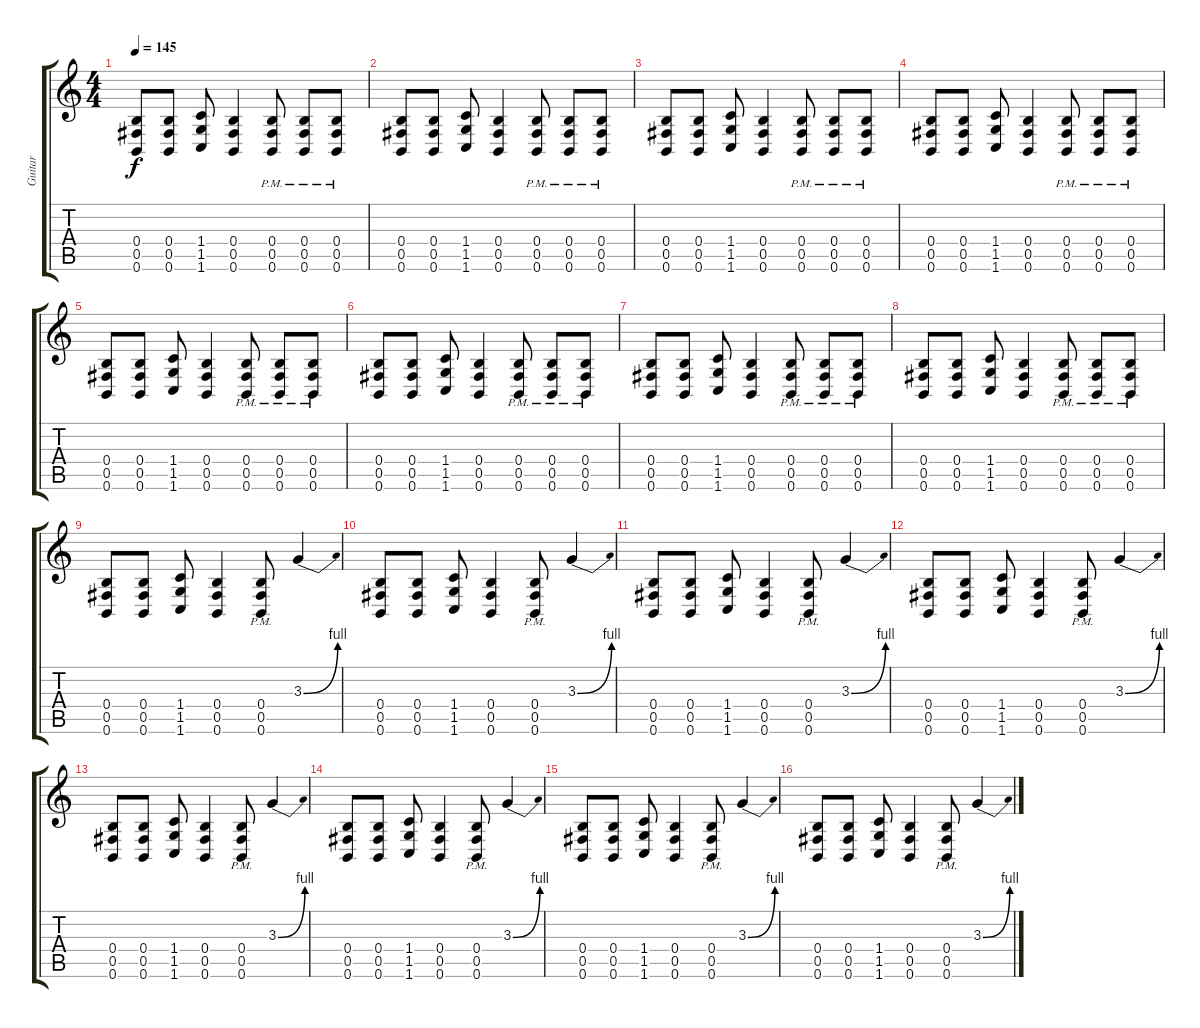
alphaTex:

\track ("Guitar" "Guitar") {instrument distortionguitar}
\staff {score tabs}
\tuning (Db4 Ab3 E3 B2 Gb2 B1) {hide}
\ts (4 4)
\tempo 145
\clef g2
\ks c
(0.4 0.5 0.6).8{dy f} (0.4 0.5 0.6).8 (1.4 1.5 1.6).8 (0.4 0.5 0.6).4 (0.4{pm} 0.5{pm} 0.6{pm}).8 (0.4{pm} 0.5{pm} 0.6{pm}).8 (0.4{pm} 0.5{pm} 0.6{pm}).8 |
(0.4 0.5 0.6).8 (0.4 0.5 0.6).8 (1.4 1.5 1.6).8 (0.4 0.5 0.6).4 (0.4{pm} 0.5{pm} 0.6{pm}).8 (0.4{pm} 0.5{pm} 0.6{pm}).8 (0.4{pm} 0.5{pm} 0.6{pm}).8 |
(0.4 0.5 0.6).8 (0.4 0.5 0.6).8 (1.4 1.5 1.6).8 (0.4 0.5 0.6).4 (0.4{pm} 0.5{pm} 0.6{pm}).8 (0.4{pm} 0.5{pm} 0.6{pm}).8 (0.4{pm} 0.5{pm} 0.6{pm}).8 |
(0.4 0.5 0.6).8 (0.4 0.5 0.6).8 (1.4 1.5 1.6).8 (0.4 0.5 0.6).4 (0.4{pm} 0.5{pm} 0.6{pm}).8 (0.4{pm} 0.5{pm} 0.6{pm}).8 (0.4{pm} 0.5{pm} 0.6{pm}).8 |
(0.4 0.5 0.6).8 (0.4 0.5 0.6).8 (1.4 1.5 1.6).8 (0.4 0.5 0.6).4 (0.4{pm} 0.5{pm} 0.6{pm}).8 (0.4{pm} 0.5{pm} 0.6{pm}).8 (0.4{pm} 0.5{pm} 0.6{pm}).8 |
(0.4 0.5 0.6).8 (0.4 0.5 0.6).8 (1.4 1.5 1.6).8 (0.4 0.5 0.6).4 (0.4{pm} 0.5{pm} 0.6{pm}).8 (0.4{pm} 0.5{pm} 0.6{pm}).8 (0.4{pm} 0.5{pm} 0.6{pm}).8 |
(0.4 0.5 0.6).8 (0.4 0.5 0.6).8 (1.4 1.5 1.6).8 (0.4 0.5 0.6).4 (0.4{pm} 0.5{pm} 0.6{pm}).8 (0.4{pm} 0.5{pm} 0.6{pm}).8 (0.4{pm} 0.5{pm} 0.6{pm}).8 |
(0.4 0.5 0.6).8 (0.4 0.5 0.6).8 (1.4 1.5 1.6).8 (0.4 0.5 0.6).4 (0.4{pm} 0.5{pm} 0.6{pm}).8 (0.4{pm} 0.5{pm} 0.6{pm}).8 (0.4{pm} 0.5{pm} 0.6{pm}).8 |
(0.4 0.5 0.6).8 (0.4 0.5 0.6).8 (1.4 1.5 1.6).8 (0.4 0.5 0.6).4 (0.4{pm} 0.5{pm} 0.6{pm}).8 3.3{be (bend 0 0 60 4)}.4 |
(0.4 0.5 0.6).8 (0.4 0.5 0.6).8 (1.4 1.5 1.6).8 (0.4 0.5 0.6).4 (0.4{pm} 0.5{pm} 0.6{pm}).8 3.3{be (bend 0 0 60 4)}.4 |
(0.4 0.5 0.6).8 (0.4 0.5 0.6).8 (1.4 1.5 1.6).8 (0.4 0.5 0.6).4 (0.4{pm} 0.5{pm} 0.6{pm}).8 3.3{be (bend 0 0 60 4)}.4 |
(0.4 0.5 0.6).8 (0.4 0.5 0.6).8 (1.4 1.5 1.6).8 (0.4 0.5 0.6).4 (0.4{pm} 0.5{pm} 0.6{pm}).8 3.3{be (bend 0 0 60 4)}.4 |
(0.4 0.5 0.6).8 (0.4 0.5 0.6).8 (1.4 1.5 1.6).8 (0.4 0.5 0.6).4 (0.4{pm} 0.5{pm} 0.6{pm}).8 3.3{be (bend 0 0 60 4)}.4 |
(0.4 0.5 0.6).8 (0.4 0.5 0.6).8 (1.4 1.5 1.6).8 (0.4 0.5 0.6).4 (0.4{pm} 0.5{pm} 0.6{pm}).8 3.3{be (bend 0 0 60 4)}.4 |
(0.4 0.5 0.6).8 (0.4 0.5 0.6).8 (1.4 1.5 1.6).8 (0.4 0.5 0.6).4 (0.4{pm} 0.5{pm} 0.6{pm}).8 3.3{be (bend 0 0 60 4)}.4 |
(0.4 0.5 0.6).8 (0.4 0.5 0.6).8 (1.4 1.5 1.6).8 (0.4 0.5 0.6).4 (0.4{pm} 0.5{pm} 0.6{pm}).8 3.3{be (bend 0 0 60 4)}.4
